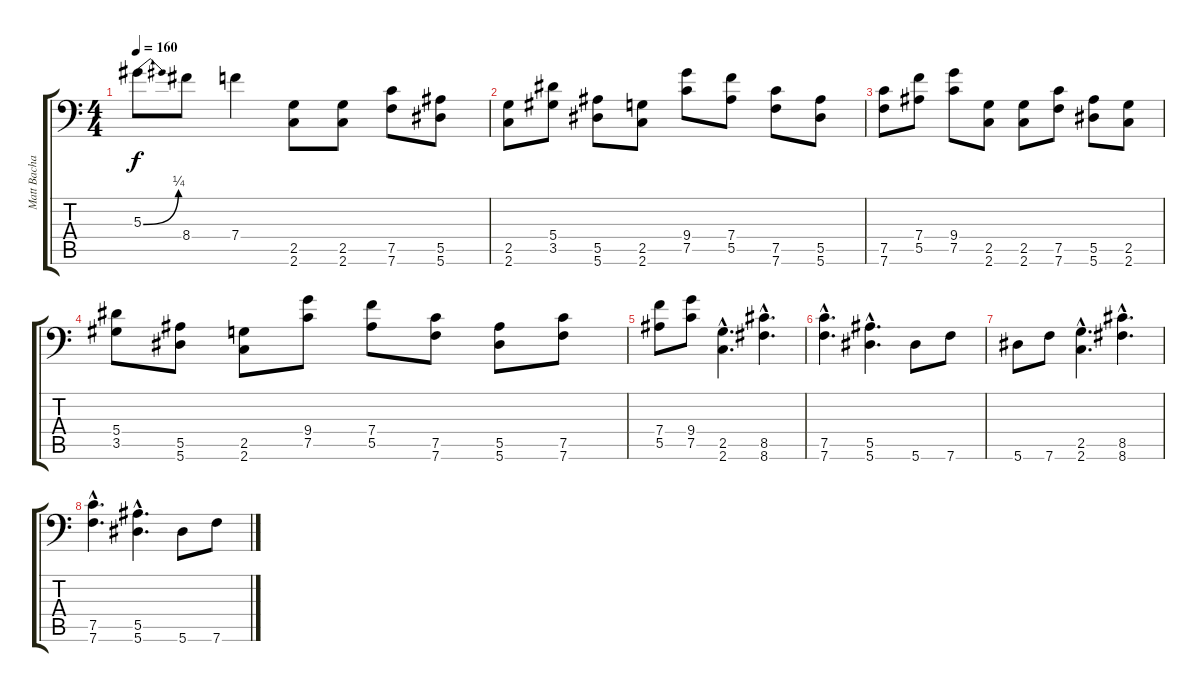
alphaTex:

\track ("Matt Bachand" "Matt Bacha") {instrument distortionguitar}
\staff {score tabs}
\tuning (C4 G3 Eb3 Bb2 F2 Bb1) {hide}
\ts (4 4)
\tempo 160
\clef f4
\ks c
5.3{be (bend 0 0 60 1)}.8{dy f} 8.4.8 7.4.4 (2.5 2.6).8 (2.5 2.6).8 (7.5 7.6).8 (5.5 5.6).8 |
(2.5 2.6).8 (5.4 3.5).8 (5.5 5.6).8 (2.5 2.6).8 (9.4 7.5).8 (7.4 5.5).8 (7.5 7.6).8 (5.5 5.6).8 |
(7.5 7.6).8 (7.4 5.5).8 (9.4 7.5).8 (2.5 2.6).8 (2.5 2.6).8 (7.5 7.6).8 (5.5 5.6).8 (2.5 2.6).8 |
(5.4 3.5).8 (5.5 5.6).8 (2.5 2.6).8 (9.4 7.5).8 (7.4 5.5).8 (7.5 7.6).8 (5.5 5.6).8 (7.5 7.6).8 |
(7.4 5.5).8 (9.4 7.5).8 (2.5{hac} 2.6{hac}).4{d} (8.5{hac} 8.6{hac}).4{d} |
(7.5{hac} 7.6{hac}).4{d} (5.5{hac} 5.6{hac}).4{d} 5.6.8 7.6.8 |
5.6.8 7.6.8 (2.5{hac} 2.6{hac}).4{d} (8.5{hac} 8.6{hac}).4{d} |
(7.5{hac} 7.6{hac}).4{d} (5.5{hac} 5.6{hac}).4{d} 5.6.8 7.6.8
